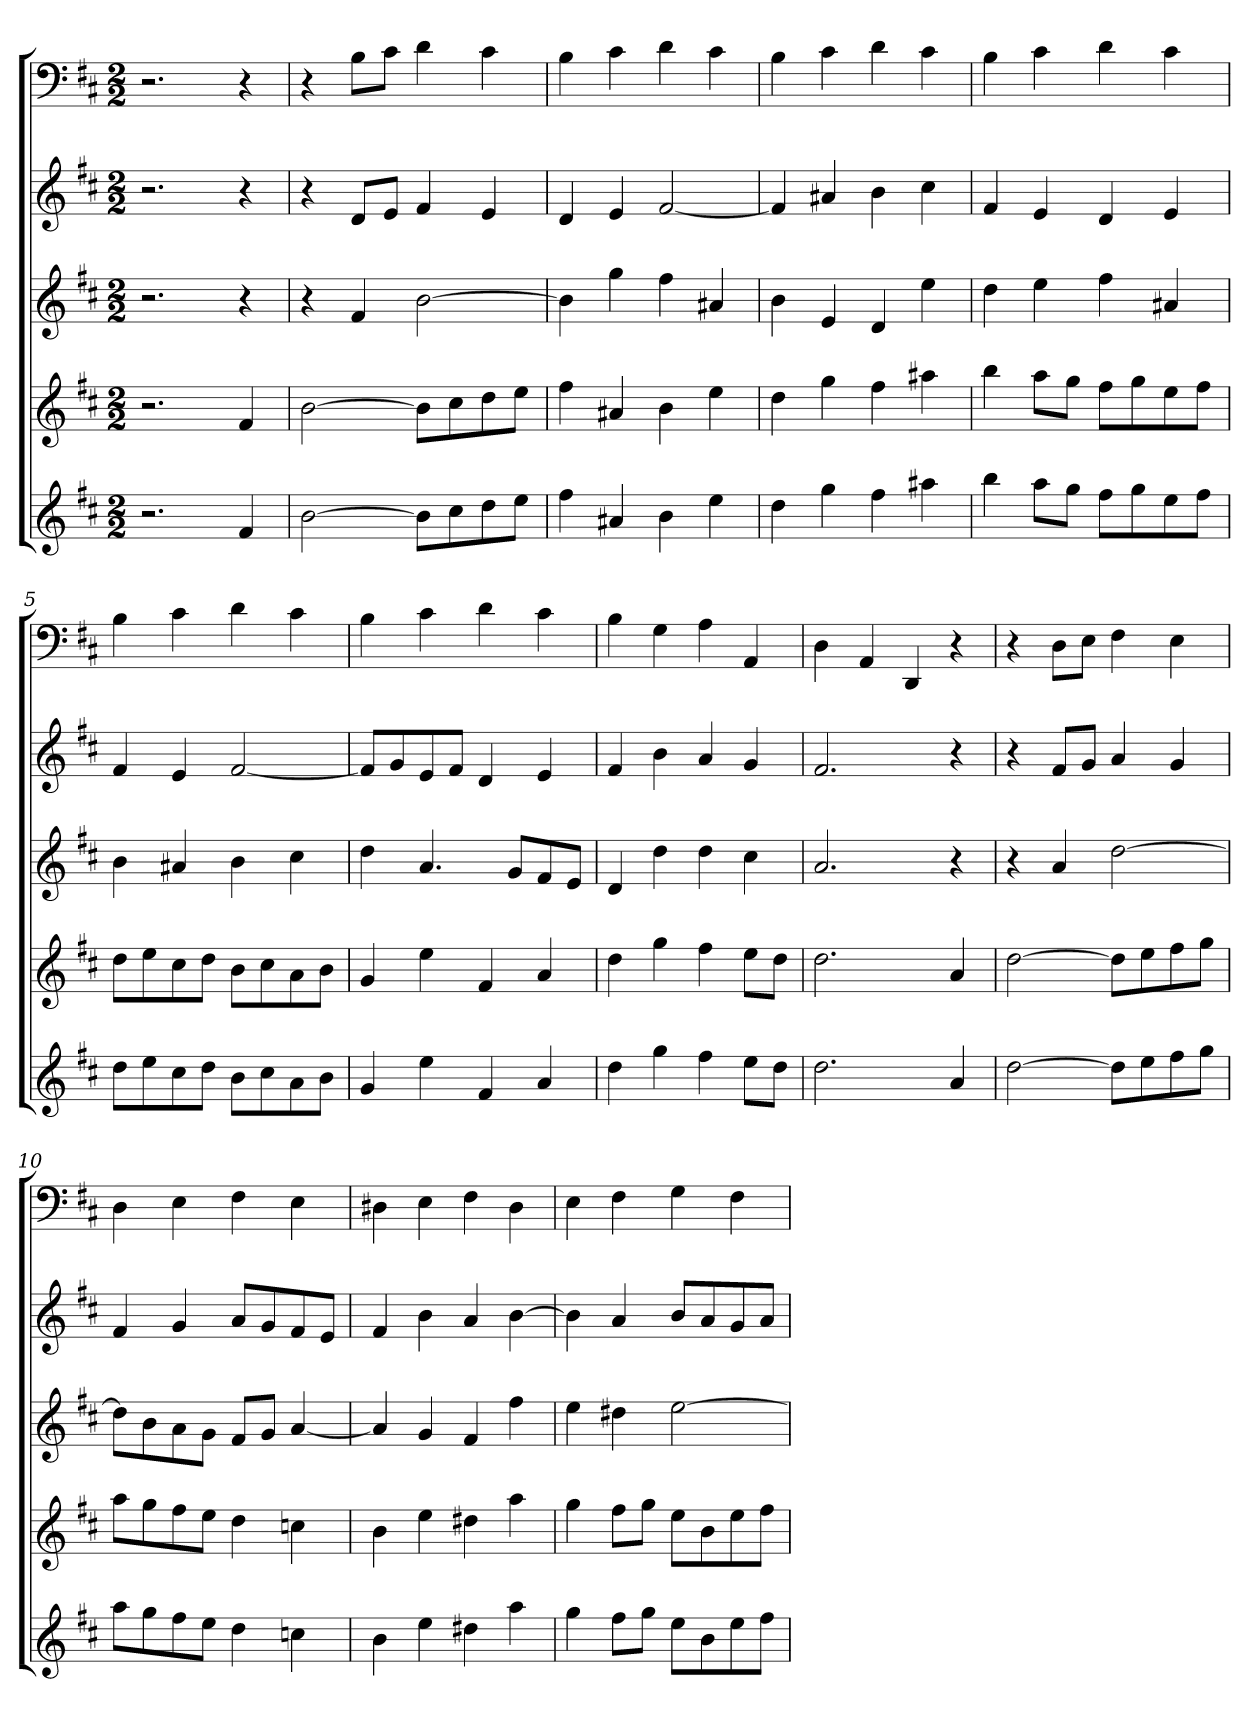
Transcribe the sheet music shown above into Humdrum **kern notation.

**kern	**kern	**kern	**kern	**kern
*part5	*part4	*part3	*part2	*part1
*staff5	*staff4	*staff3	*staff2	*staff1
*k[f#c#]	*k[f#c#]	*k[f#c#]	*k[f#c#]	*k[f#c#]
*b:	*b:	*b:	*b:	*b:
*M2/2	*M2/2	*M2/2	*M2/2	*M2/2
=	=	=	=	=
2.r	2.r	2.r	2.r	2.r
4f#	4f#	4r	4r	4r
=1	=1	=1	=1	=1
[2b	[2b	4r	4r	4r
.	.	4f#	8dL	8BL
.	.	.	8eJ	8c#J
8bL]	8bL]	[2b	4f#	4d
8cc#	8cc#	.	.	.
8dd	8dd	.	4e	4c#
8eeJ	8eeJ	.	.	.
=2	=2	=2	=2	=2
4ff#	4ff#	4b]	4d	4B
4a#X	4a#X	4gg	4e	4c#
4b	4b	4ff#	[2f#	4d
4ee	4ee	4a#X	.	4c#
=3	=3	=3	=3	=3
4dd	4dd	4b	4f#]	4B
4gg	4gg	4e	4a#X	4c#
4ff#	4ff#	4d	4b	4d
4aa#X	4aa#X	4ee	4cc#	4c#
=4	=4	=4	=4	=4
4bb	4bb	4dd	4f#	4B
8aaL	8aaL	4ee	4e	4c#
8ggJ	8ggJ	.	.	.
8ff#L	8ff#L	4ff#	4d	4d
8gg	8gg	.	.	.
8ee	8ee	4a#X	4e	4c#
8ff#J	8ff#J	.	.	.
=5	=5	=5	=5	=5
8ddL	8ddL	4b	4f#	4B
8ee	8ee	.	.	.
8cc#	8cc#	4a#X	4e	4c#
8ddJ	8ddJ	.	.	.
8bL	8bL	4b	[2f#	4d
8cc#	8cc#	.	.	.
8a	8a	4cc#	.	4c#
8bJ	8bJ	.	.	.
=6	=6	=6	=6	=6
4g	4g	4dd	8f#L]	4B
.	.	.	8g	.
4ee	4ee	4.a	8e	4c#
.	.	.	8f#J	.
4f#	4f#	.	4d	4d
.	.	8gL	.	.
4a	4a	8f#	4e	4c#
.	.	8eJ	.	.
=7	=7	=7	=7	=7
4dd	4dd	4d	4f#	4B
4gg	4gg	4dd	4b	4G
4ff#	4ff#	4dd	4a	4A
8eeL	8eeL	4cc#	4g	4AA
8ddJ	8ddJ	.	.	.
=8	=8	=8	=8	=8
2.dd	2.dd	2.a	2.f#	4D
.	.	.	.	4AA
.	.	.	.	4DD
4a	4a	4r	4r	4r
=9	=9	=9	=9	=9
[2dd	[2dd	4r	4r	4r
.	.	4a	8f#L	8DL
.	.	.	8gJ	8EJ
8ddL]	8ddL]	[2dd	4a	4F#
8ee	8ee	.	.	.
8ff#	8ff#	.	4g	4E
8ggJ	8ggJ	.	.	.
=10	=10	=10	=10	=10
8aaL	8aaL	8ddL]	4f#	4D
8gg	8gg	8b	.	.
8ff#	8ff#	8a	4g	4E
8eeJ	8eeJ	8gJ	.	.
4dd	4dd	8f#L	8aL	4F#
.	.	8gJ	8g	.
4ccn	4ccn	[4a	8f#	4E
.	.	.	8eJ	.
=11	=11	=11	=11	=11
4b	4b	4a]	4f#	4D#X
4ee	4ee	4g	4b	4E
4dd#X	4dd#X	4f#	4a	4F#
4aa	4aa	4ff#	[4b	4D#
=12	=12	=12	=12	=12
4gg	4gg	4ee	4b]	4E
8ff#L	8ff#L	4dd#X	4a	4F#
8ggJ	8ggJ	.	.	.
8eeL	8eeL	[2ee	8bL	4G
8b	8b	.	8a	.
8ee	8ee	.	8g	4F#
8ff#J	8ff#J	.	8aJ	.
=	=	=	=	=
*-	*-	*-	*-	*-
